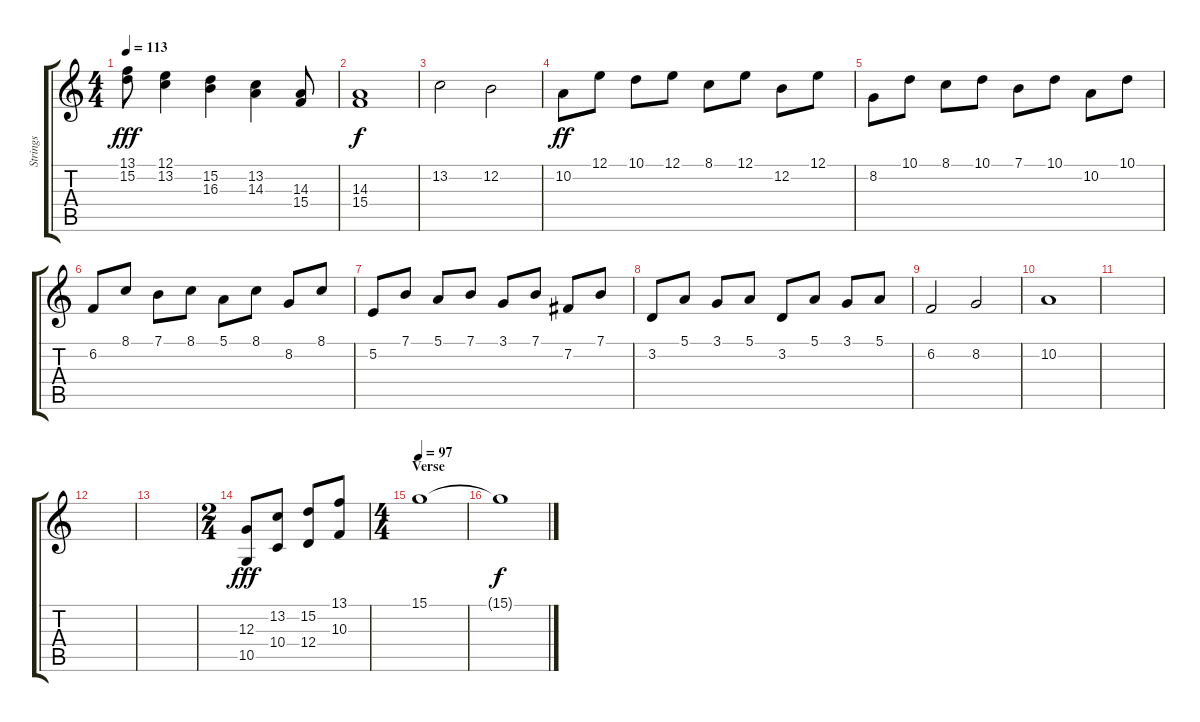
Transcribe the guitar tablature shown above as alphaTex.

\track ("Strings" "Strings") {instrument stringensemble1}
\staff {score tabs}
\tuning (E4 B3 G3 D3 A2 E2) {hide}
\ts (4 4)
\tempo 113
\clef g2
\ks c
(13.1 15.2).8{dy fff} (12.1 13.2).4 (15.2 16.3).4 (13.2 14.3).4 (14.3 15.4).8 |
(14.3 15.4).1{dy f} |
13.2.2 12.2.2 |
10.2.8{dy ff volume 9} 12.1.8 10.1.8 12.1.8 8.1.8 12.1.8 12.2.8 12.1.8 |
8.2.8 10.1.8 8.1.8 10.1.8 7.1.8 10.1.8 10.2.8 10.1.8 |
6.2.8 8.1.8 7.1.8 8.1.8 5.1.8 8.1.8 8.2.8 8.1.8 |
5.2.8 7.1.8 5.1.8 7.1.8 3.1.8 7.1.8 7.2.8 7.1.8 |
3.2.8 5.1.8 3.1.8 5.1.8 3.2.8 5.1.8 3.1.8 5.1.8 |
6.2.2 8.2.2 |
10.2.1 |
|
|
|
\ts (2 4)
(12.3 10.5).8{dy fff volume 6} (13.2 10.4).8 (15.2 12.4).8 (13.1 10.3).8 |
\ts (4 4)
\section ("" "Verse")
\tempo 97
15.1.1{volume 1} |
15.1{t}.1{dy f}
